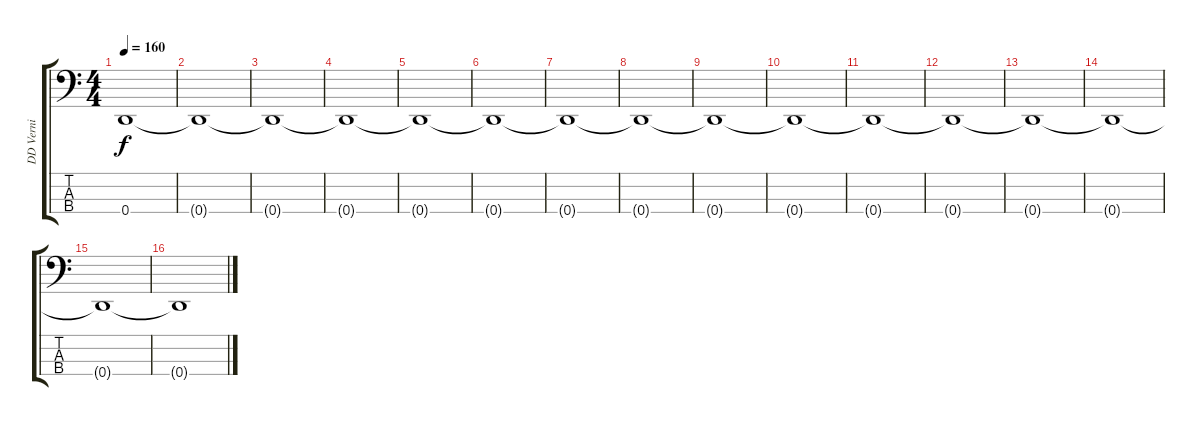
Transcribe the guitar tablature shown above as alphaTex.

\track ("DD Verni" "DD Verni") {instrument electricbassfinger}
\staff {score tabs}
\tuning (G2 D2 A1 D1) {hide}
\ts (4 4)
\tempo 160
\clef f4
\ks c
0.4{t}.1{dy f} |
0.4{t}.1 |
0.4{t}.1 |
0.4{t}.1 |
0.4{t}.1 |
0.4{t}.1 |
0.4{t}.1 |
0.4{t}.1 |
0.4{t}.1 |
0.4{t}.1 |
0.4{t}.1 |
0.4{t}.1 |
0.4{t}.1 |
0.4{t}.1 |
0.4{t}.1 |
0.4{t}.1
